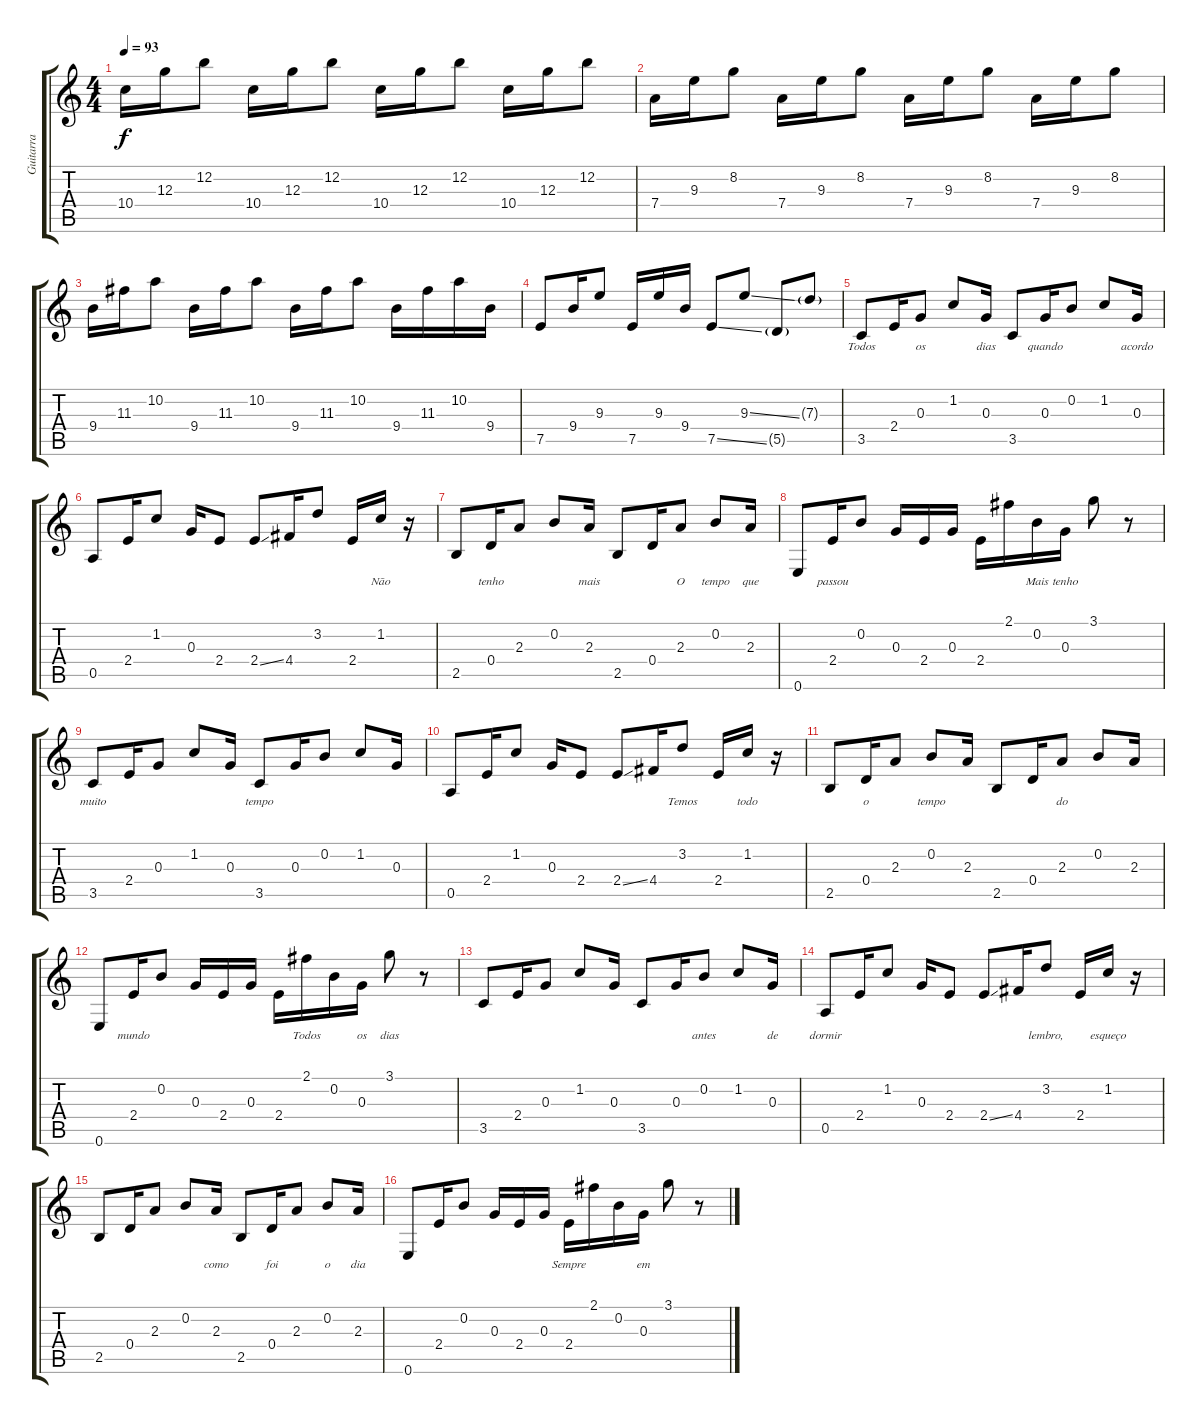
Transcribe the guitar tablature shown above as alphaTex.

\track ("Guitarra" "Guitarra") {instrument acousticguitarnylon}
\staff {score tabs}
\tuning (E4 B3 G3 D3 A2 E2) {hide}
\ts (4 4)
\tempo 93
\clef g2
\ks c
10.4.16{dy f instrument acousticguitarnylon} 12.3.16 12.2.8 10.4.16 12.3.16 12.2.8 10.4.16 12.3.16 12.2.8 10.4.16 12.3.16 12.2.8 |
7.4.16 9.3.16 8.2.8 7.4.16 9.3.16 8.2.8 7.4.16 9.3.16 8.2.8 7.4.16 9.3.16 8.2.8 |
9.4.16 11.3.16 10.2.8 9.4.16 11.3.16 10.2.8 9.4.16 11.3.16 10.2.8 9.4.16 11.3.16 10.2.16 9.4.16 |
7.5.8 9.4.16 9.3.8 7.5.16 9.3.16 9.4.16 7.5{ss}.8 9.3{ss}.8 5.5{g}.8 7.3{g}.8 |
3.5.8{lyrics (0 "Todos") lyrics (1 "") lyrics (2 "") lyrics (3 "") lyrics (4 "")} 2.4.16{lyrics (0 "") lyrics (1 "") lyrics (2 "") lyrics (3 "") lyrics (4 "")} 0.3.8{lyrics (0 "os") lyrics (1 "") lyrics (2 "") lyrics (3 "") lyrics (4 "")} 1.2.8{lyrics (0 "") lyrics (1 "") lyrics (2 "") lyrics (3 "") lyrics (4 "")} 0.3.16{lyrics (0 "dias") lyrics (1 "") lyrics (2 "") lyrics (3 "") lyrics (4 "")} 3.5.8{lyrics (0 "") lyrics (1 "") lyrics (2 "") lyrics (3 "") lyrics (4 "")} 0.3.16{lyrics (0 "quando") lyrics (1 "") lyrics (2 "") lyrics (3 "") lyrics (4 "")} 0.2.8{lyrics (0 "") lyrics (1 "") lyrics (2 "") lyrics (3 "") lyrics (4 "")} 1.2.8{lyrics (0 "") lyrics (1 "") lyrics (2 "") lyrics (3 "") lyrics (4 "")} 0.3.16{lyrics (0 "acordo") lyrics (1 "") lyrics (2 "") lyrics (3 "") lyrics (4 "")} |
0.5.8{lyrics (0 "") lyrics (1 "") lyrics (2 "") lyrics (3 "") lyrics (4 "")} 2.4.16{lyrics (0 "") lyrics (1 "") lyrics (2 "") lyrics (3 "") lyrics (4 "")} 1.2.8{lyrics (0 "") lyrics (1 "") lyrics (2 "") lyrics (3 "") lyrics (4 "")} 0.3.16{lyrics (0 "") lyrics (1 "") lyrics (2 "") lyrics (3 "") lyrics (4 "")} 2.4.8{lyrics (0 "") lyrics (1 "") lyrics (2 "") lyrics (3 "") lyrics (4 "")} 2.4{ss}.8{lyrics (0 "") lyrics (1 "") lyrics (2 "") lyrics (3 "") lyrics (4 "")} 4.4.16{lyrics (0 "") lyrics (1 "") lyrics (2 "") lyrics (3 "") lyrics (4 "")} 3.2.8{lyrics (0 "") lyrics (1 "") lyrics (2 "") lyrics (3 "") lyrics (4 "")} 2.4.16{lyrics (0 "") lyrics (1 "") lyrics (2 "") lyrics (3 "") lyrics (4 "")} 1.2.16{lyrics (0 "Não") lyrics (1 "") lyrics (2 "") lyrics (3 "") lyrics (4 "")} r.16 |
2.5.8{lyrics (0 "") lyrics (1 "") lyrics (2 "") lyrics (3 "") lyrics (4 "")} 0.4.16{lyrics (0 "tenho") lyrics (1 "") lyrics (2 "") lyrics (3 "") lyrics (4 "")} 2.3.8{lyrics (0 "") lyrics (1 "") lyrics (2 "") lyrics (3 "") lyrics (4 "")} 0.2.8{lyrics (0 "") lyrics (1 "") lyrics (2 "") lyrics (3 "") lyrics (4 "")} 2.3.16{lyrics (0 "mais") lyrics (1 "") lyrics (2 "") lyrics (3 "") lyrics (4 "")} 2.5.8{lyrics (0 "") lyrics (1 "") lyrics (2 "") lyrics (3 "") lyrics (4 "")} 0.4.16{lyrics (0 "") lyrics (1 "") lyrics (2 "") lyrics (3 "") lyrics (4 "")} 2.3.8{lyrics (0 "O") lyrics (1 "") lyrics (2 "") lyrics (3 "") lyrics (4 "")} 0.2.8{lyrics (0 "tempo") lyrics (1 "") lyrics (2 "") lyrics (3 "") lyrics (4 "")} 2.3.16{lyrics (0 "que") lyrics (1 "") lyrics (2 "") lyrics (3 "") lyrics (4 "")} |
0.6.8{lyrics (0 "") lyrics (1 "") lyrics (2 "") lyrics (3 "") lyrics (4 "")} 2.4.16{lyrics (0 "passou") lyrics (1 "") lyrics (2 "") lyrics (3 "") lyrics (4 "")} 0.2.8{lyrics (0 "") lyrics (1 "") lyrics (2 "") lyrics (3 "") lyrics (4 "")} 0.3.16{lyrics (0 "") lyrics (1 "") lyrics (2 "") lyrics (3 "") lyrics (4 "")} 2.4.16{lyrics (0 "") lyrics (1 "") lyrics (2 "") lyrics (3 "") lyrics (4 "")} 0.3.16{lyrics (0 "") lyrics (1 "") lyrics (2 "") lyrics (3 "") lyrics (4 "")} 2.4.16{lyrics (0 "") lyrics (1 "") lyrics (2 "") lyrics (3 "") lyrics (4 "")} 2.1.16{lyrics (0 "") lyrics (1 "") lyrics (2 "") lyrics (3 "") lyrics (4 "")} 0.2.16{lyrics (0 "Mais") lyrics (1 "") lyrics (2 "") lyrics (3 "") lyrics (4 "")} 0.3.16{lyrics (0 "tenho") lyrics (1 "") lyrics (2 "") lyrics (3 "") lyrics (4 "")} 3.1.8{lyrics (0 "") lyrics (1 "") lyrics (2 "") lyrics (3 "") lyrics (4 "")} r.8 |
3.5.8{lyrics (0 "muito") lyrics (1 "") lyrics (2 "") lyrics (3 "") lyrics (4 "")} 2.4.16{lyrics (0 "") lyrics (1 "") lyrics (2 "") lyrics (3 "") lyrics (4 "")} 0.3.8{lyrics (0 "") lyrics (1 "") lyrics (2 "") lyrics (3 "") lyrics (4 "")} 1.2.8{lyrics (0 "") lyrics (1 "") lyrics (2 "") lyrics (3 "") lyrics (4 "")} 0.3.16{lyrics (0 "") lyrics (1 "") lyrics (2 "") lyrics (3 "") lyrics (4 "")} 3.5.8{lyrics (0 "tempo") lyrics (1 "") lyrics (2 "") lyrics (3 "") lyrics (4 "")} 0.3.16{lyrics (0 "") lyrics (1 "") lyrics (2 "") lyrics (3 "") lyrics (4 "")} 0.2.8{lyrics (0 "") lyrics (1 "") lyrics (2 "") lyrics (3 "") lyrics (4 "")} 1.2.8{lyrics (0 "") lyrics (1 "") lyrics (2 "") lyrics (3 "") lyrics (4 "")} 0.3.16{lyrics (0 "") lyrics (1 "") lyrics (2 "") lyrics (3 "") lyrics (4 "")} |
0.5.8{lyrics (0 "") lyrics (1 "") lyrics (2 "") lyrics (3 "") lyrics (4 "")} 2.4.16{lyrics (0 "") lyrics (1 "") lyrics (2 "") lyrics (3 "") lyrics (4 "")} 1.2.8{lyrics (0 "") lyrics (1 "") lyrics (2 "") lyrics (3 "") lyrics (4 "")} 0.3.16{lyrics (0 "") lyrics (1 "") lyrics (2 "") lyrics (3 "") lyrics (4 "")} 2.4.8{lyrics (0 "") lyrics (1 "") lyrics (2 "") lyrics (3 "") lyrics (4 "")} 2.4{ss}.8{lyrics (0 "") lyrics (1 "") lyrics (2 "") lyrics (3 "") lyrics (4 "")} 4.4.16{lyrics (0 "") lyrics (1 "") lyrics (2 "") lyrics (3 "") lyrics (4 "")} 3.2.8{lyrics (0 "Temos") lyrics (1 "") lyrics (2 "") lyrics (3 "") lyrics (4 "")} 2.4.16{lyrics (0 "") lyrics (1 "") lyrics (2 "") lyrics (3 "") lyrics (4 "")} 1.2.16{lyrics (0 "todo") lyrics (1 "") lyrics (2 "") lyrics (3 "") lyrics (4 "")} r.16 |
2.5.8{lyrics (0 "") lyrics (1 "") lyrics (2 "") lyrics (3 "") lyrics (4 "")} 0.4.16{lyrics (0 "o") lyrics (1 "") lyrics (2 "") lyrics (3 "") lyrics (4 "")} 2.3.8{lyrics (0 "") lyrics (1 "") lyrics (2 "") lyrics (3 "") lyrics (4 "")} 0.2.8{lyrics (0 "tempo") lyrics (1 "") lyrics (2 "") lyrics (3 "") lyrics (4 "")} 2.3.16{lyrics (0 "") lyrics (1 "") lyrics (2 "") lyrics (3 "") lyrics (4 "")} 2.5.8{lyrics (0 "") lyrics (1 "") lyrics (2 "") lyrics (3 "") lyrics (4 "")} 0.4.16{lyrics (0 "") lyrics (1 "") lyrics (2 "") lyrics (3 "") lyrics (4 "")} 2.3.8{lyrics (0 "do") lyrics (1 "") lyrics (2 "") lyrics (3 "") lyrics (4 "")} 0.2.8{lyrics (0 "") lyrics (1 "") lyrics (2 "") lyrics (3 "") lyrics (4 "")} 2.3.16{lyrics (0 "") lyrics (1 "") lyrics (2 "") lyrics (3 "") lyrics (4 "")} |
0.6.8{lyrics (0 "") lyrics (1 "") lyrics (2 "") lyrics (3 "") lyrics (4 "")} 2.4.16{lyrics (0 "mundo") lyrics (1 "") lyrics (2 "") lyrics (3 "") lyrics (4 "")} 0.2.8{lyrics (0 "") lyrics (1 "") lyrics (2 "") lyrics (3 "") lyrics (4 "")} 0.3.16{lyrics (0 "") lyrics (1 "") lyrics (2 "") lyrics (3 "") lyrics (4 "")} 2.4.16{lyrics (0 "") lyrics (1 "") lyrics (2 "") lyrics (3 "") lyrics (4 "")} 0.3.16{lyrics (0 "") lyrics (1 "") lyrics (2 "") lyrics (3 "") lyrics (4 "")} 2.4.16{lyrics (0 "") lyrics (1 "") lyrics (2 "") lyrics (3 "") lyrics (4 "")} 2.1.16{lyrics (0 "Todos") lyrics (1 "") lyrics (2 "") lyrics (3 "") lyrics (4 "")} 0.2.16{lyrics (0 "") lyrics (1 "") lyrics (2 "") lyrics (3 "") lyrics (4 "")} 0.3.16{lyrics (0 "os") lyrics (1 "") lyrics (2 "") lyrics (3 "") lyrics (4 "")} 3.1.8{lyrics (0 "dias") lyrics (1 "") lyrics (2 "") lyrics (3 "") lyrics (4 "")} r.8 |
3.5.8{lyrics (0 "") lyrics (1 "") lyrics (2 "") lyrics (3 "") lyrics (4 "")} 2.4.16{lyrics (0 "") lyrics (1 "") lyrics (2 "") lyrics (3 "") lyrics (4 "")} 0.3.8{lyrics (0 "") lyrics (1 "") lyrics (2 "") lyrics (3 "") lyrics (4 "")} 1.2.8{lyrics (0 "") lyrics (1 "") lyrics (2 "") lyrics (3 "") lyrics (4 "")} 0.3.16{lyrics (0 "") lyrics (1 "") lyrics (2 "") lyrics (3 "") lyrics (4 "")} 3.5.8{lyrics (0 "") lyrics (1 "") lyrics (2 "") lyrics (3 "") lyrics (4 "")} 0.3.16{lyrics (0 "") lyrics (1 "") lyrics (2 "") lyrics (3 "") lyrics (4 "")} 0.2.8{lyrics (0 "antes") lyrics (1 "") lyrics (2 "") lyrics (3 "") lyrics (4 "")} 1.2.8{lyrics (0 "") lyrics (1 "") lyrics (2 "") lyrics (3 "") lyrics (4 "")} 0.3.16{lyrics (0 "de") lyrics (1 "") lyrics (2 "") lyrics (3 "") lyrics (4 "")} |
0.5.8{lyrics (0 "dormir") lyrics (1 "") lyrics (2 "") lyrics (3 "") lyrics (4 "")} 2.4.16{lyrics (0 "") lyrics (1 "") lyrics (2 "") lyrics (3 "") lyrics (4 "")} 1.2.8{lyrics (0 "") lyrics (1 "") lyrics (2 "") lyrics (3 "") lyrics (4 "")} 0.3.16{lyrics (0 "") lyrics (1 "") lyrics (2 "") lyrics (3 "") lyrics (4 "")} 2.4.8{lyrics (0 "") lyrics (1 "") lyrics (2 "") lyrics (3 "") lyrics (4 "")} 2.4{ss}.8{lyrics (0 "") lyrics (1 "") lyrics (2 "") lyrics (3 "") lyrics (4 "")} 4.4.16{lyrics (0 "") lyrics (1 "") lyrics (2 "") lyrics (3 "") lyrics (4 "")} 3.2.8{lyrics (0 "lembro,") lyrics (1 "") lyrics (2 "") lyrics (3 "") lyrics (4 "")} 2.4.16{lyrics (0 "") lyrics (1 "") lyrics (2 "") lyrics (3 "") lyrics (4 "")} 1.2.16{lyrics (0 "esqueço") lyrics (1 "") lyrics (2 "") lyrics (3 "") lyrics (4 "")} r.16 |
2.5.8{lyrics (0 "") lyrics (1 "") lyrics (2 "") lyrics (3 "") lyrics (4 "")} 0.4.16{lyrics (0 "") lyrics (1 "") lyrics (2 "") lyrics (3 "") lyrics (4 "")} 2.3.8{lyrics (0 "") lyrics (1 "") lyrics (2 "") lyrics (3 "") lyrics (4 "")} 0.2.8{lyrics (0 "") lyrics (1 "") lyrics (2 "") lyrics (3 "") lyrics (4 "")} 2.3.16{lyrics (0 "como") lyrics (1 "") lyrics (2 "") lyrics (3 "") lyrics (4 "")} 2.5.8{lyrics (0 "") lyrics (1 "") lyrics (2 "") lyrics (3 "") lyrics (4 "")} 0.4.16{lyrics (0 "foi") lyrics (1 "") lyrics (2 "") lyrics (3 "") lyrics (4 "")} 2.3.8{lyrics (0 "") lyrics (1 "") lyrics (2 "") lyrics (3 "") lyrics (4 "")} 0.2.8{lyrics (0 "o") lyrics (1 "") lyrics (2 "") lyrics (3 "") lyrics (4 "")} 2.3.16{lyrics (0 "dia") lyrics (1 "") lyrics (2 "") lyrics (3 "") lyrics (4 "")} |
0.6.8{lyrics (0 "") lyrics (1 "") lyrics (2 "") lyrics (3 "") lyrics (4 "")} 2.4.16{lyrics (0 "") lyrics (1 "") lyrics (2 "") lyrics (3 "") lyrics (4 "")} 0.2.8{lyrics (0 "") lyrics (1 "") lyrics (2 "") lyrics (3 "") lyrics (4 "")} 0.3.16{lyrics (0 "") lyrics (1 "") lyrics (2 "") lyrics (3 "") lyrics (4 "")} 2.4.16{lyrics (0 "") lyrics (1 "") lyrics (2 "") lyrics (3 "") lyrics (4 "")} 0.3.16{lyrics (0 "") lyrics (1 "") lyrics (2 "") lyrics (3 "") lyrics (4 "")} 2.4.16{lyrics (0 "Sempre") lyrics (1 "") lyrics (2 "") lyrics (3 "") lyrics (4 "")} 2.1.16{lyrics (0 "") lyrics (1 "") lyrics (2 "") lyrics (3 "") lyrics (4 "")} 0.2.16{lyrics (0 "") lyrics (1 "") lyrics (2 "") lyrics (3 "") lyrics (4 "")} 0.3.16{lyrics (0 "em") lyrics (1 "") lyrics (2 "") lyrics (3 "") lyrics (4 "")} 3.1.8{lyrics (0 "") lyrics (1 "") lyrics (2 "") lyrics (3 "") lyrics (4 "")} r.8
